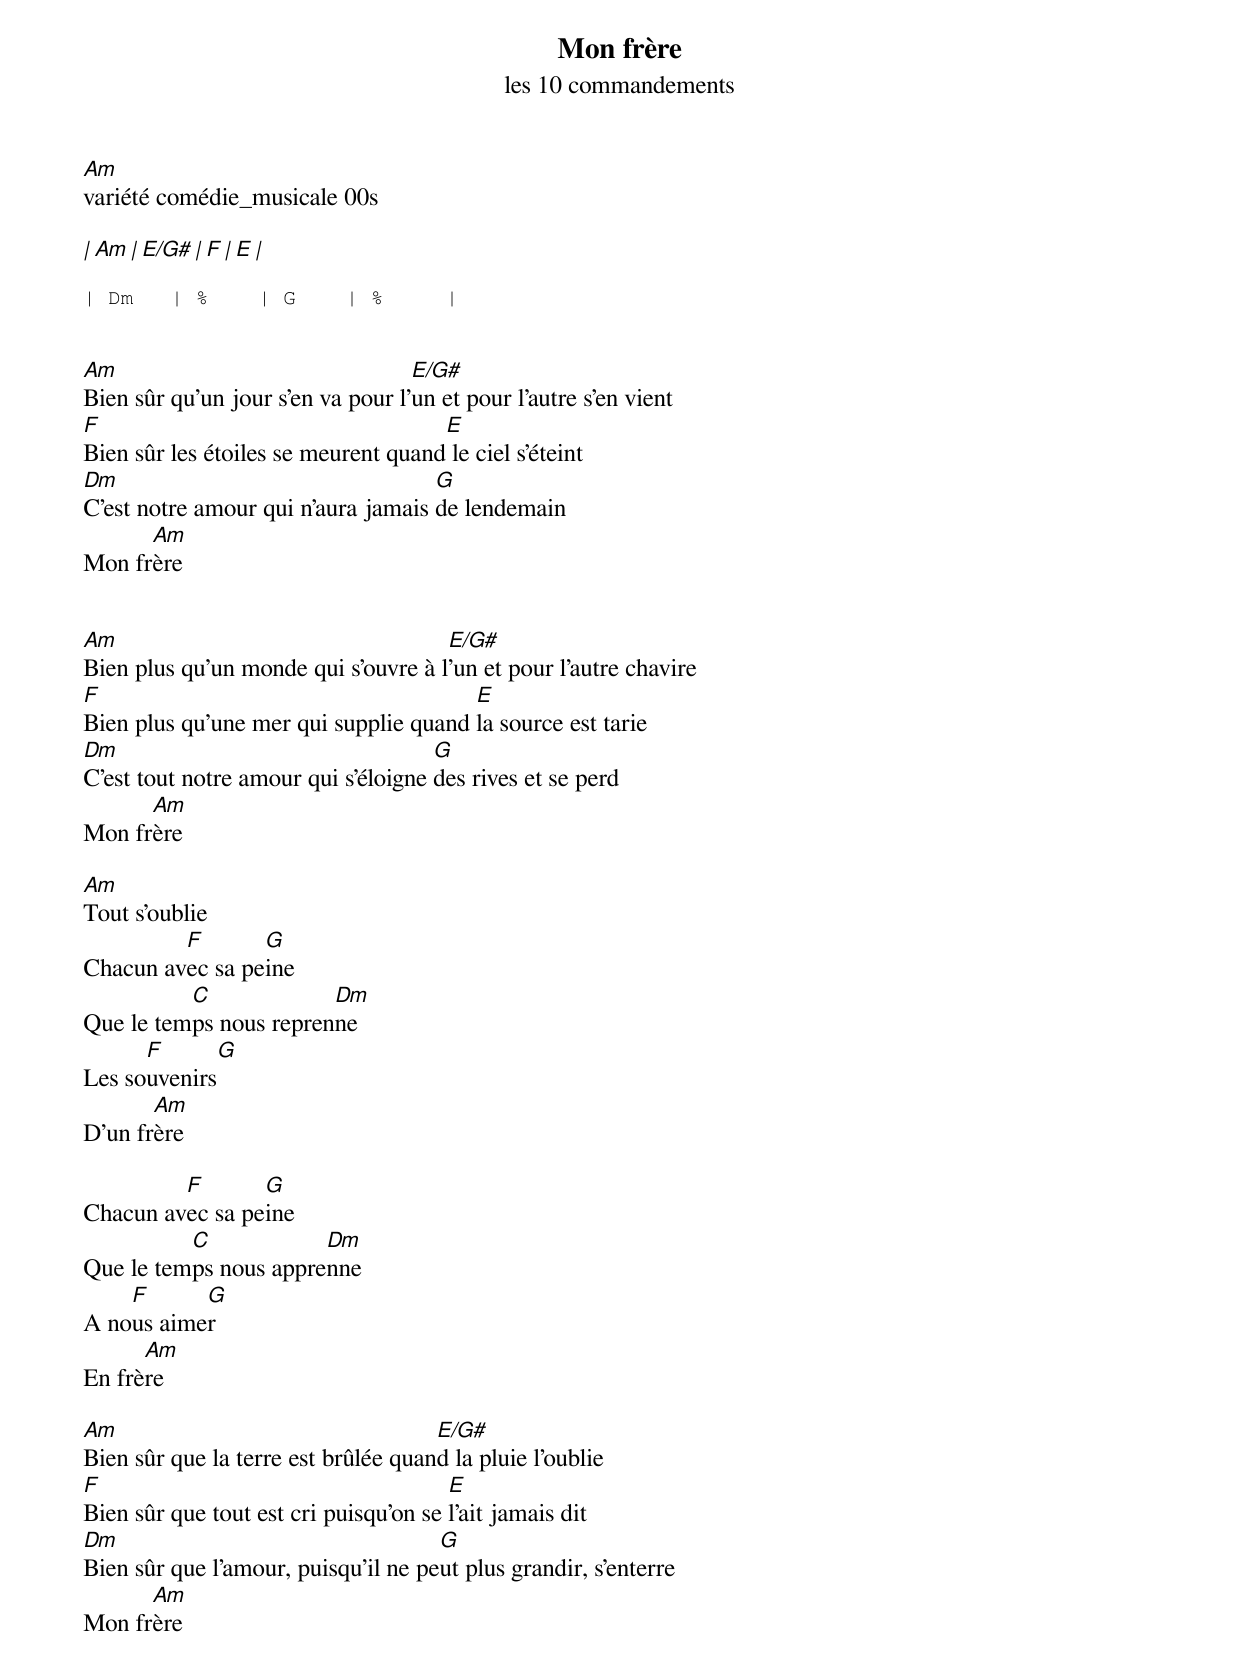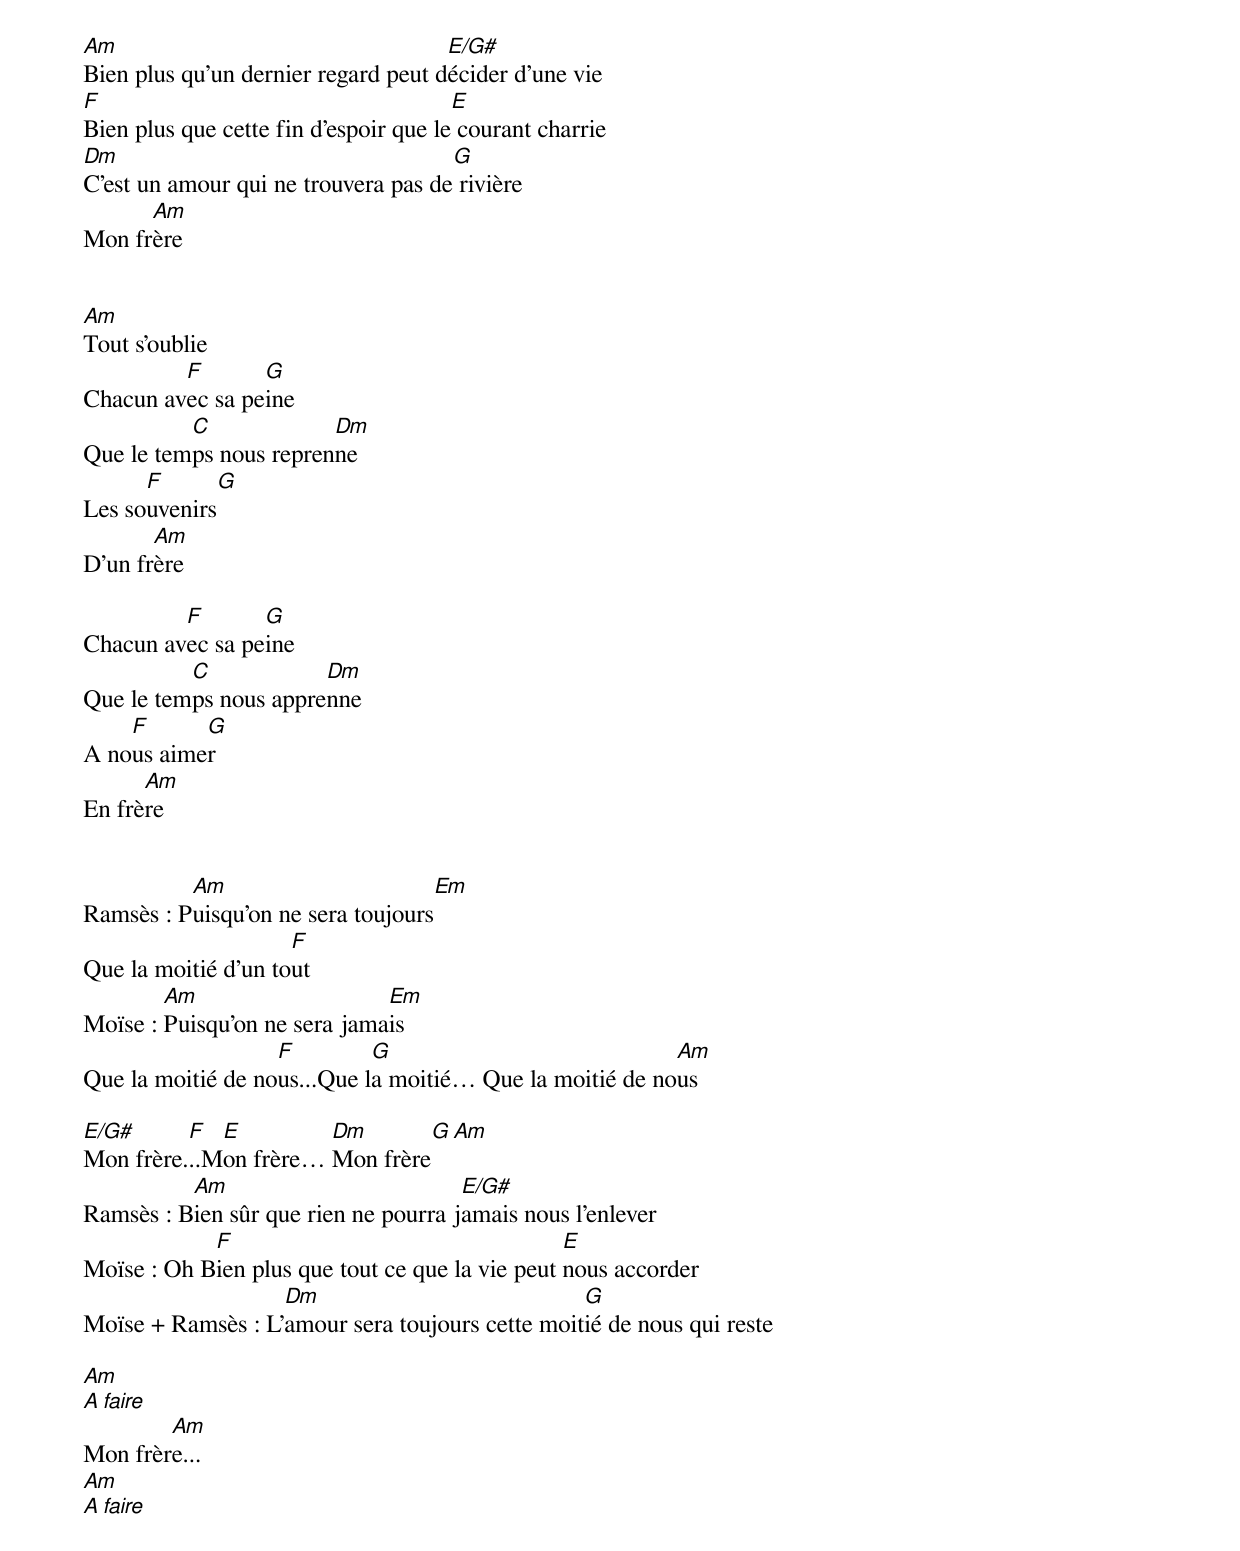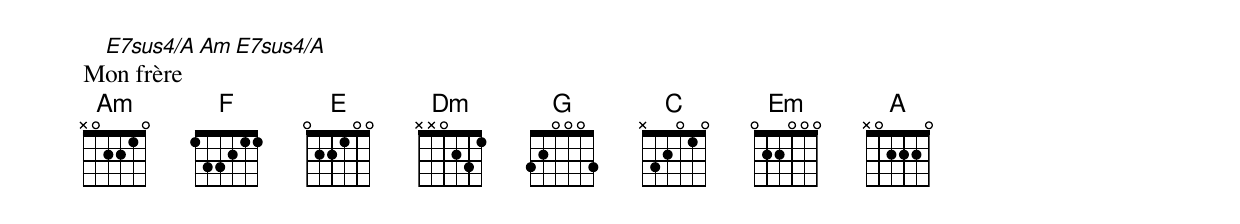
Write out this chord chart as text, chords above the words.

Mon frère
les 10 commandements
Am
variété comédie_musicale 00s

| Am   | E/G# | F    | E     |

| Dm   | %    | G    | %     |


Am                                 E/G#
Bien sûr qu’un jour s’en va pour l’un et pour l’autre s’en vient
F                                    E
Bien sûr les étoiles se meurent quand le ciel s’éteint
Dm                                  G
C’est notre amour qui n’aura jamais de lendemain
      Am
Mon frère


Am                                   E/G#
Bien plus qu’un monde qui s’ouvre à l’un et pour l’autre chavire
F                                      E
Bien plus qu’une mer qui supplie quand la source est tarie
Dm                                   G
C’est tout notre amour qui s’éloigne des rives et se perd
      Am
Mon frère

Am
Tout s’oublie
         F       G
Chacun avec sa peine
          C             Dm
Que le temps nous reprenne
      F      G
Les souvenirs
       Am
D’un frère

         F       G
Chacun avec sa peine
          C            Dm
Que le temps nous apprenne
    F      G
A nous aimer
      Am
En frère

Am                                   E/G#
Bien sûr que la terre est brûlée quand la pluie l’oublie
F                                      E
Bien sûr que tout est cri puisqu’on se l’ait jamais dit
Dm                                   G
Bien sûr que l’amour, puisqu’il ne peut plus grandir, s’enterre
      Am
Mon frère

Am                                   E/G#
Bien plus qu’un dernier regard peut décider d’une vie
F                                      E
Bien plus que cette fin d’espoir que le courant charrie
Dm                                   G
C’est un amour qui ne trouvera pas de rivière
      Am
Mon frère


Am
Tout s’oublie
         F       G
Chacun avec sa peine
          C             Dm
Que le temps nous reprenne
      F      G
Les souvenirs
       Am
D’un frère

         F       G
Chacun avec sa peine
          C            Dm
Que le temps nous apprenne
    F      G
A nous aimer
      Am
En frère


          Am                       Em
Ramsès : Puisqu’on ne sera toujours
                     F
Que la moitié d’un tout
        Am                    Em
Moïse : Puisqu’on ne sera jamais
                   F         G                            Am
Que la moitié de nous...Que la moitié… Que la moitié de nous

E/G#      F  E         Dm         G      Am
Mon frère...Mon frère… Mon frère
          Am                          E/G#
Ramsès : Bien sûr que rien ne pourra jamais nous l’enlever
            F                                    E
Moïse : Oh Bien plus que tout ce que la vie peut nous accorder
                   Dm                            G
Moïse + Ramsès : L’amour sera toujours cette moitié de nous qui reste

     Am
A faire
        Am
Mon frère...
     Am
A faire
 E7sus4/A      Am     E7sus4/A
Mon frère
